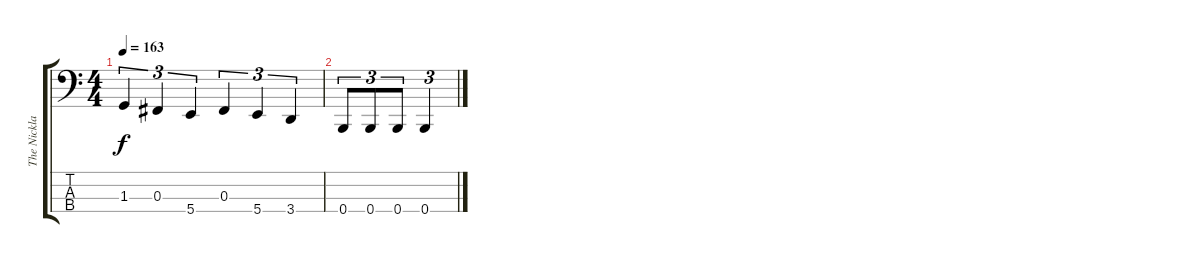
\track ("The Nicklasson" "The Nickla") {instrument electricbasspick}
\staff {score tabs}
\tuning (E2 B1 Gb1 B0) {hide}
\ts (4 4)
\tempo 163
\clef f4
\ks c
1.3.4{tu (3 2) dy f} 0.3.4{tu (3 2)} 5.4.4{tu (3 2)} 0.3.4{tu (3 2)} 5.4.4{tu (3 2)} 3.4.4{tu (3 2)} |
0.4.8{tu (3 2)} 0.4.8{tu (3 2)} 0.4.8{tu (3 2)} 0.4.4{tu (3 2)}
